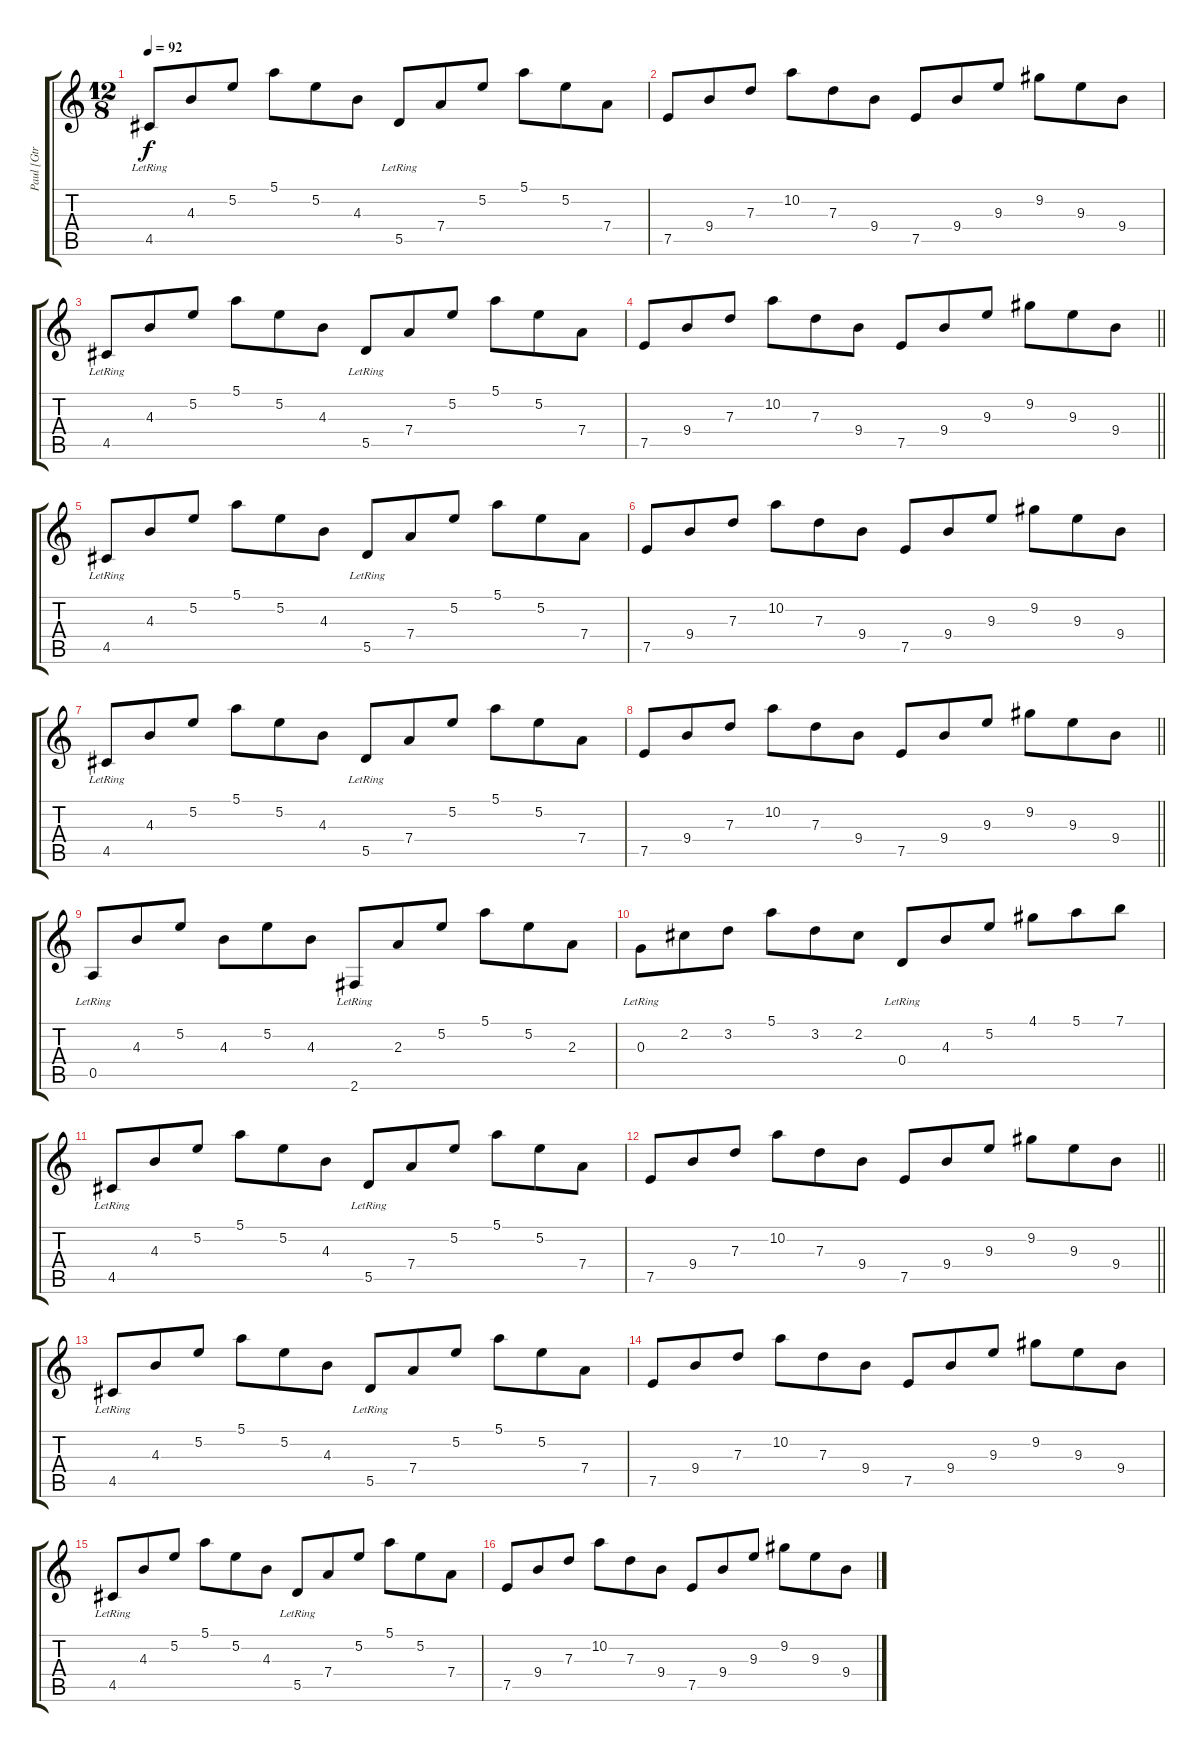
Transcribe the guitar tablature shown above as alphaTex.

\track ("Paul [Gtr II]" "Paul [Gtr ") {instrument electricguitarclean}
\staff {score tabs}
\tuning (E4 B3 G3 D3 A2 E2) {hide}
\ts (12 8)
\tempo 92
\clef g2
\ks c
4.5{lr}.8{dy f instrument electricguitarclean} 4.3.8 5.2.8 5.1.8 5.2.8 4.3.8 5.5{lr}.8 7.4.8 5.2.8 5.1.8 5.2.8 7.4.8 |
7.5.8 9.4.8 7.3.8 10.2.8 7.3.8 9.4.8 7.5.8 9.4.8 9.3.8 9.2.8 9.3.8 9.4.8 |
4.5{lr}.8 4.3.8 5.2.8 5.1.8 5.2.8 4.3.8 5.5{lr}.8 7.4.8 5.2.8 5.1.8 5.2.8 7.4.8 |
\barLineRight lightlight
7.5.8 9.4.8 7.3.8 10.2.8 7.3.8 9.4.8 7.5.8 9.4.8 9.3.8 9.2.8 9.3.8 9.4.8 |
4.5{lr}.8 4.3.8 5.2.8 5.1.8 5.2.8 4.3.8 5.5{lr}.8 7.4.8 5.2.8 5.1.8 5.2.8 7.4.8 |
7.5.8 9.4.8 7.3.8 10.2.8 7.3.8 9.4.8 7.5.8 9.4.8 9.3.8 9.2.8 9.3.8 9.4.8 |
4.5{lr}.8 4.3.8 5.2.8 5.1.8 5.2.8 4.3.8 5.5{lr}.8 7.4.8 5.2.8 5.1.8 5.2.8 7.4.8 |
\barLineRight lightlight
7.5.8 9.4.8 7.3.8 10.2.8 7.3.8 9.4.8 7.5.8 9.4.8 9.3.8 9.2.8 9.3.8 9.4.8 |
0.5{lr}.8 4.3.8 5.2.8 4.3.8 5.2.8 4.3.8 2.6{lr}.8 2.3.8 5.2.8 5.1.8 5.2.8 2.3.8 |
0.3{lr}.8 2.2.8 3.2.8 5.1.8 3.2.8 2.2.8 0.4{lr}.8 4.3.8 5.2.8 4.1.8 5.1.8 7.1.8 |
4.5{lr}.8 4.3.8 5.2.8 5.1.8 5.2.8 4.3.8 5.5{lr}.8 7.4.8 5.2.8 5.1.8 5.2.8 7.4.8 |
\barLineRight lightlight
7.5.8 9.4.8 7.3.8 10.2.8 7.3.8 9.4.8 7.5.8 9.4.8 9.3.8 9.2.8 9.3.8 9.4.8 |
4.5{lr}.8 4.3.8 5.2.8 5.1.8 5.2.8 4.3.8 5.5{lr}.8 7.4.8 5.2.8 5.1.8 5.2.8 7.4.8 |
7.5.8 9.4.8 7.3.8 10.2.8 7.3.8 9.4.8 7.5.8 9.4.8 9.3.8 9.2.8 9.3.8 9.4.8 |
4.5{lr}.8 4.3.8 5.2.8 5.1.8 5.2.8 4.3.8 5.5{lr}.8 7.4.8 5.2.8 5.1.8 5.2.8 7.4.8 |
7.5.8 9.4.8 7.3.8 10.2.8 7.3.8 9.4.8 7.5.8 9.4.8 9.3.8 9.2.8 9.3.8 9.4.8
